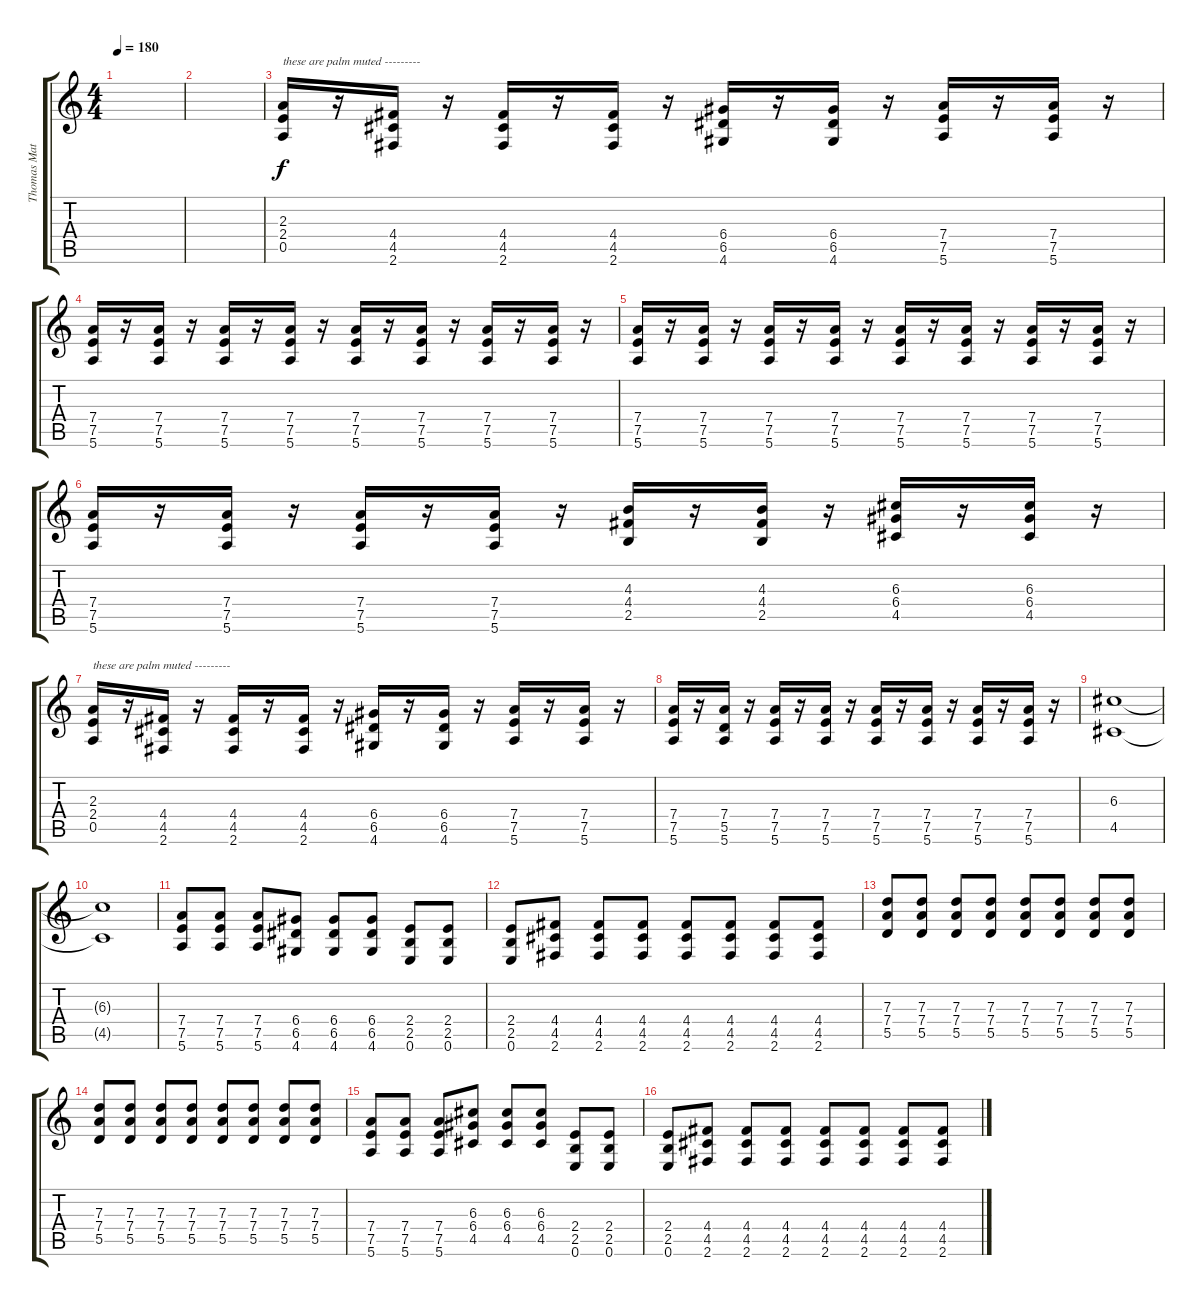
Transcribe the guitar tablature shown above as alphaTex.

\track ("Thomas Matthew Delonge" "Thomas Mat") {instrument distortionguitar}
\staff {score tabs}
\tuning (E4 B3 G3 D3 A2 E2) {hide}
\ts (4 4)
\tempo 180
\clef g2
\ks c
|
|
(2.3 2.4 0.5).16{txt "these are palm muted ---------" volume 13} r.16 (4.4 4.5 2.6).16 r.16 (4.4 4.5 2.6).16 r.16 (4.4 4.5 2.6).16 r.16 (6.4 6.5 4.6).16 r.16 (6.4 6.5 4.6).16 r.16 (7.4 7.5 5.6).16 r.16 (7.4 7.5 5.6).16 r.16 |
(7.4 7.5 5.6).16 r.16 (7.4 7.5 5.6).16 r.16 (7.4 7.5 5.6).16 r.16 (7.4 7.5 5.6).16 r.16 (7.4 7.5 5.6).16 r.16 (7.4 7.5 5.6).16 r.16 (7.4 7.5 5.6).16 r.16 (7.4 7.5 5.6).16 r.16 |
(7.4 7.5 5.6).16 r.16 (7.4 7.5 5.6).16 r.16 (7.4 7.5 5.6).16 r.16 (7.4 7.5 5.6).16 r.16 (7.4 7.5 5.6).16 r.16 (7.4 7.5 5.6).16 r.16 (7.4 7.5 5.6).16 r.16 (7.4 7.5 5.6).16 r.16 |
(7.4 7.5 5.6).16 r.16 (7.4 7.5 5.6).16 r.16 (7.4 7.5 5.6).16 r.16 (7.4 7.5 5.6).16 r.16 (4.3 4.4 2.5).16 r.16 (4.3 4.4 2.5).16 r.16 (6.3 6.4 4.5).16 r.16 (6.3 6.4 4.5).16 r.16 |
(2.3 2.4 0.5).16{txt "these are palm muted ---------"} r.16 (4.4 4.5 2.6).16 r.16 (4.4 4.5 2.6).16 r.16 (4.4 4.5 2.6).16 r.16 (6.4 6.5 4.6).16 r.16 (6.4 6.5 4.6).16 r.16 (7.4 7.5 5.6).16 r.16 (7.4 7.5 5.6).16 r.16 |
(7.4 7.5 5.6).16 r.16 (7.4 5.5 5.6).16 r.16 (7.4 7.5 5.6).16 r.16 (7.4 7.5 5.6).16 r.16 (7.4 7.5 5.6).16 r.16 (7.4 7.5 5.6).16 r.16 (7.4 7.5 5.6).16 r.16 (7.4 7.5 5.6).16 r.16 |
(6.3 4.5).1 |
(6.3{t} 4.5{t}).1 |
(7.4 7.5 5.6).8 (7.4 7.5 5.6).8 (7.4 7.5 5.6).8 (6.4 6.5 4.6).8 (6.4 6.5 4.6).8 (6.4 6.5 4.6).8 (2.4 2.5 0.6).8 (2.4 2.5 0.6).8 |
(2.4 2.5 0.6).8 (4.4 4.5 2.6).8 (4.4 4.5 2.6).8 (4.4 4.5 2.6).8 (4.4 4.5 2.6).8 (4.4 4.5 2.6).8 (4.4 4.5 2.6).8 (4.4 4.5 2.6).8 |
(7.3 7.4 5.5).8 (7.3 7.4 5.5).8 (7.3 7.4 5.5).8 (7.3 7.4 5.5).8 (7.3 7.4 5.5).8 (7.3 7.4 5.5).8 (7.3 7.4 5.5).8 (7.3 7.4 5.5).8 |
(7.3 7.4 5.5).8 (7.3 7.4 5.5).8 (7.3 7.4 5.5).8 (7.3 7.4 5.5).8 (7.3 7.4 5.5).8 (7.3 7.4 5.5).8 (7.3 7.4 5.5).8 (7.3 7.4 5.5).8 |
(7.4 7.5 5.6).8 (7.4 7.5 5.6).8 (7.4 7.5 5.6).8 (6.3 6.4 4.5).8 (6.3 6.4 4.5).8 (6.3 6.4 4.5).8 (2.4 2.5 0.6).8 (2.4 2.5 0.6).8 |
(2.4 2.5 0.6).8 (4.4 4.5 2.6).8 (4.4 4.5 2.6).8 (4.4 4.5 2.6).8 (4.4 4.5 2.6).8 (4.4 4.5 2.6).8 (4.4 4.5 2.6).8 (4.4 4.5 2.6).8
